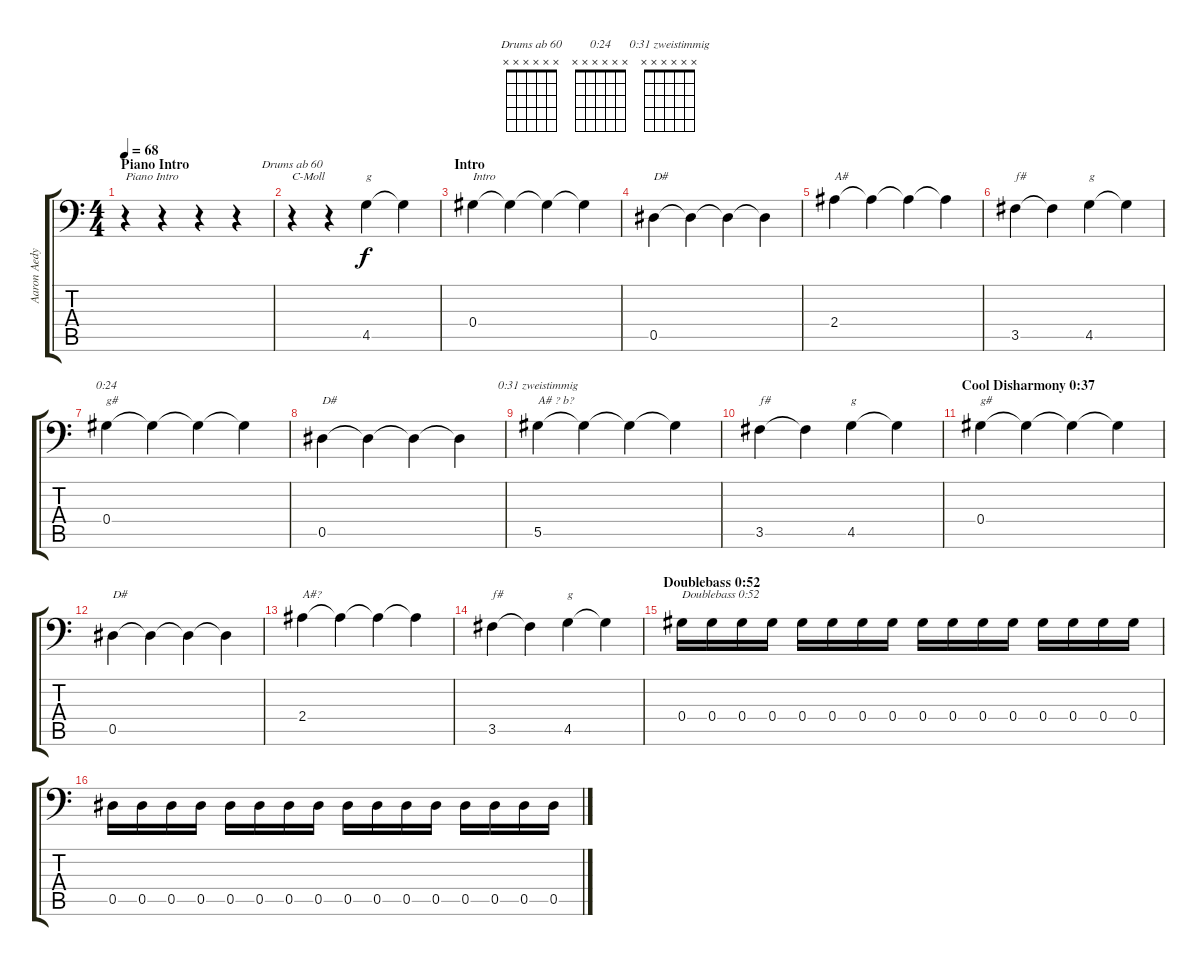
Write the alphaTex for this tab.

\track ("Aaron Aedy (A#-Tuning)" "Aaron Aedy") {instrument overdrivenguitar}
\staff {score tabs}
\tuning (Bb3 F3 Db3 Ab2 Eb2 Bb1) {hide}
\chord ("Drums ab 60" x x x x x x)
\chord ("0:24" x x x x x x)
\chord ("0:31 zweistimmig" x x x x x x)
\ts (4 4)
\section ("" "Piano Intro")
\tempo 68
\clef f4
\ks c
r.4{txt "Piano Intro" dy f instrument overdrivenguitar} r.4 r.4 r.4 |
r.4{ch "Drums ab 60" txt "C-Moll"} r.4 4.5.4{txt "g"} 4.5{t}.4 |
\section ("" "Intro")
0.4.4{txt "Intro"} 0.4{t}.4 0.4{t}.4 0.4{t}.4 |
0.5.4{txt "D#"} 0.5{t}.4 0.5{t}.4 0.5{t}.4 |
2.4.4{txt "A#"} 2.4{t}.4 2.4{t}.4 2.4{t}.4 |
3.5.4{txt "f#"} 3.5{t}.4 4.5.4{txt "g"} 4.5{t}.4 |
0.4.4{ch "0:24" txt "g#"} 0.4{t}.4 0.4{t}.4 0.4{t}.4 |
0.5.4{txt "D#"} 0.5{t}.4 0.5{t}.4 0.5{t}.4 |
5.5.4{ch "0:31 zweistimmig" txt "A# ? b?"} 5.5{t}.4 5.5{t}.4 5.5{t}.4 |
3.5.4{txt "f#"} 3.5{t}.4 4.5.4{txt "g"} 4.5{t}.4 |
\section ("" "Cool Disharmony 0:37")
0.4.4{txt "g#"} 0.4{t}.4 0.4{t}.4 0.4{t}.4 |
0.5.4{txt "D#"} 0.5{t}.4 0.5{t}.4 0.5{t}.4 |
2.4.4{txt "A#?"} 2.4{t}.4 2.4{t}.4 2.4{t}.4 |
3.5.4{txt "f#"} 3.5{t}.4 4.5.4{txt "g"} 4.5{t}.4 |
\section ("" "Doublebass 0:52")
0.4.16{txt "Doublebass 0:52"} 0.4.16 0.4.16 0.4.16 0.4.16 0.4.16 0.4.16 0.4.16 0.4.16 0.4.16 0.4.16 0.4.16 0.4.16 0.4.16 0.4.16 0.4.16 |
0.5.16 0.5.16 0.5.16 0.5.16 0.5.16 0.5.16 0.5.16 0.5.16 0.5.16 0.5.16 0.5.16 0.5.16 0.5.16 0.5.16 0.5.16 0.5.16
